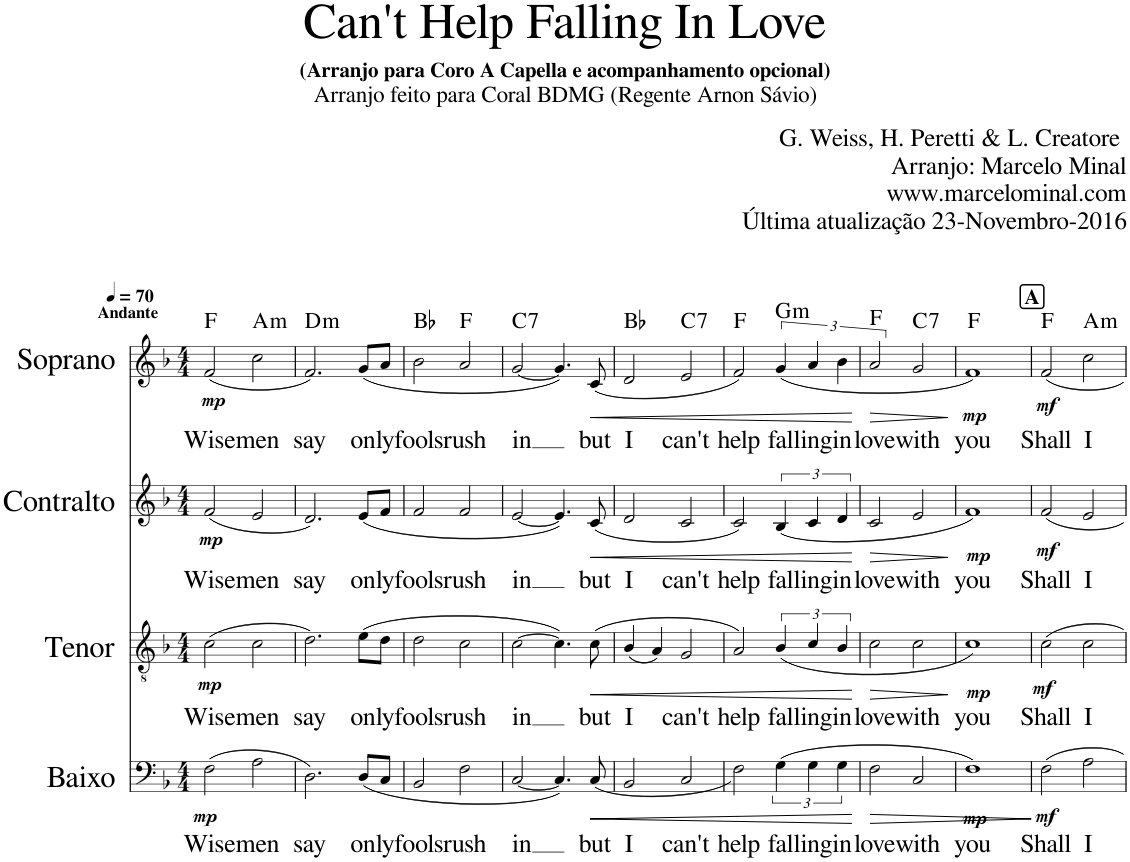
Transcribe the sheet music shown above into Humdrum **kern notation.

**kern	**text	**dynam	**kern	**text	**dynam	**kern	**text	**dynam	**kern	**text	**dynam	**harte
*part4	*part4	*part4	*part3	*part3	*part3	*part2	*part2	*part2	*part1	*part1	*part1	*part1
*staff4	*staff4	*staff4	*staff3	*staff3	*staff3	*staff2	*staff2	*staff2	*staff1	*staff1	*staff1	*
*I"Baixo	*	*	*I"Tenor	*	*	*I"Contralto	*	*	*I"Soprano	*	*	*
*I'Bax.	*	*	*I'Ten.	*	*	*I'C.	*	*	*I'Sop.	*	*	*
*clefF4	*	*	*clefGv2	*	*	*clefG2	*	*	*clefG2	*	*	*
*k[b-]	*	*	*k[b-]	*	*	*k[b-]	*	*	*k[b-]	*	*	*
*M4/4	*	*	*M4/4	*	*	*M4/4	*	*	*M4/4	*	*	*
*MM70	*	*	*MM70	*	*	*MM70	*	*	*MM70	*	*	*
=1	=1	=1	=1	=1	=1	=1	=1	=1	=1	=1	=1	=1
!	!	!	!	!	!	!	!	!	!LO:TX:a:B:t=Andante	!	!	!
!	!LO:LY:b	!LO:DY:b	!	!LO:LY:b	!LO:DY:b	!	!LO:LY:b	!LO:DY:b	!	!LO:LY:b	!LO:DY:b	!
(2F\	Wise	mp	(2c\	Wise	mp	(2f/	Wise	mp	(<2f/	Wise	mp	F:maj
!	!LO:LY:b	!	!	!LO:LY:b	!	!	!LO:LY:b	!	!	!LO:LY:b	!	!LO:H:kt=m
2A\	men	.	2c\	men	.	2e/	men	.	2cc\	men	.	A:min
=2	=2	=2	=2	=2	=2	=2	=2	=2	=2	=2	=2	=2
!	!LO:LY:b	!	!	!LO:LY:b	!	!	!LO:LY:b	!	!	!LO:LY:b	!	!LO:H:kt=m
2.D\)	say	.	2.d\)	say	.	2.d/)	say	.	2.f/)	say	.	D:min
!	!LO:LY:b	!	!	!LO:LY:b	!	!	!LO:LY:b	!	!	!LO:LY:b	!	!
(<8D/L	on-	.	(8e\L	on-	.	(<8e/L	on-	.	(<8g/L	on-	.	.
!	!LO:LY:b	!	!	!LO:LY:b	!	!	!LO:LY:b	!	!	!LO:LY:b	!	!
8C/J	-ly	.	8d\J	-ly	.	8f/J	-ly	.	8a/J	-ly	.	.
=3	=3	=3	=3	=3	=3	=3	=3	=3	=3	=3	=3	=3
!	!LO:LY:b	!	!	!LO:LY:b	!	!	!LO:LY:b	!	!	!LO:LY:b	!	!
2BB-/	fools	.	2d\	fools	.	2f/	fools	.	2b-\	fools	.	Bb:maj
!	!LO:LY:b	!	!	!LO:LY:b	!	!	!LO:LY:b	!	!	!LO:LY:b	!	!
2F\	rush	.	2c\	rush	.	2f/	rush	.	2a/	rush	.	F:maj
=4	=4	=4	=4	=4	=4	=4	=4	=4	=4	=4	=4	=4
!	!LO:LY:b	!	!	!LO:LY:b	!	!	!LO:LY:b	!	!	!LO:LY:b	!	!LO:H:kt=7
[2C/	in	.	[2c\	in	.	[2e/	in	.	[2g/	in	.	C:7
4.C/])	.	.	4.c\])	.	.	4.e/])	.	.	4.g/])	.	.	.
!	!LO:LY:b	!LO:HP:b	!	!LO:LY:b	!LO:HP:b	!	!LO:LY:b	!LO:HP:b	!	!LO:LY:b	!LO:HP:b	!
(<8C/	but	<	(8c\	but	<	(<8c/	but	<	(<8c/	but	<	.
=5	=5	=5	=5	=5	=5	=5	=5	=5	=5	=5	=5	=5
!	!LO:LY:b	!	!	!LO:LY:b	!	!	!LO:LY:b	!	!	!LO:LY:b	!	!
2BB-/	I	.	(4B-/	I	.	2d/	I	.	2d/	I	.	Bb:maj
.	.	.	4A/)	.	.	.	.	.	.	.	.	.
!	!LO:LY:b	!	!	!LO:LY:b	!	!	!LO:LY:b	!	!	!LO:LY:b	!	!LO:H:kt=7
2C/	can't	.	2G/	can't	.	2c/	can't	.	2e/	can't	.	C:7
=6	=6	=6	=6	=6	=6	=6	=6	=6	=6	=6	=6	=6
!	!LO:LY:b	!	!	!LO:LY:b	!	!	!LO:LY:b	!	!	!LO:LY:b	!	!
2F\)	help	.	2A/)	help	.	2c/)	help	.	2f/)	help	.	F:maj
!	!LO:LY:b	!	!	!LO:LY:b	!	!	!LO:LY:b	!	!	!LO:LY:b	!	!LO:H:kt=m
(6G\	fal-	.	(<6B-/	fal-	.	(<6B-/	fal-	.	(<6g/	fal-	.	G:min
!	!LO:LY:b	!	!	!LO:LY:b	!	!	!LO:LY:b	!	!	!LO:LY:b	!	!
6G\	-ling	.	6c/	-ling	.	6c/	-ling	.	6a/	-ling	.	.
!	!LO:LY:b	!	!	!LO:LY:b	!	!	!LO:LY:b	!	!	!LO:LY:b	!	!
6G\	in	.	6B-/	in	.	6d/	in	.	6b-\	in	.	.
.	.	[	.	.	[	.	.	[	.	.	[	.
=7	=7	=7	=7	=7	=7	=7	=7	=7	=7	=7	=7	=7
!	!LO:LY:b	!LO:HP:b	!	!LO:LY:b	!LO:HP:b	!	!LO:LY:b	!LO:HP:b	!	!LO:LY:b	!LO:HP:b	!
2F\	love	>	2c\	love	>	2c/	love	>	2a/	love	>	F:maj
!	!LO:LY:b	!	!	!LO:LY:b	!	!	!LO:LY:b	!	!	!LO:LY:b	!	!LO:H:kt=7
2C/	with	.	2c\	with	.	2e/	with	.	2g/	with	.	C:7
.	.	.	.	.	]	.	.	]	.	.	]	.
=8	=8	=8	=8	=8	=8	=8	=8	=8	=8	=8	=8	=8
!	!LO:LY:b	!LO:DY:b	!	!LO:LY:b	!LO:DY:b	!	!LO:LY:b	!LO:DY:b	!	!LO:LY:b	!LO:DY:b	!
1F)	you	mp	1c)	you	mp	1f)	you	mp	1f)	you	mp	F:maj
.	.	]	.	.	.	.	.	.	.	.	.	.
!!LO:REH:place=s1:a:B:cj:fs=14:t=A
=9	=9	=9	=9	=9	=9	=9	=9	=9	=9	=9	=9	=9
!	!LO:LY:b	!LO:DY:b	!	!LO:LY:b	!LO:DY:b	!	!LO:LY:b	!LO:DY:b	!	!LO:LY:b	!LO:DY:b	!
2F\	Shall	mf	2c\	Shall	mf	2f/	Shall	mf	2f/	Shall	mf	F:maj
!	!LO:LY:b	!	!	!LO:LY:b	!	!	!LO:LY:b	!	!	!LO:LY:b	!	!LO:H:kt=m
2A\	I	.	2c\	I	.	2e/	I	.	2cc\	I	.	A:min
=	=	=	=	=	=	=	=	=	=	=	=	=
*-	*-	*-	*-	*-	*-	*-	*-	*-	*-	*-	*-	*-
